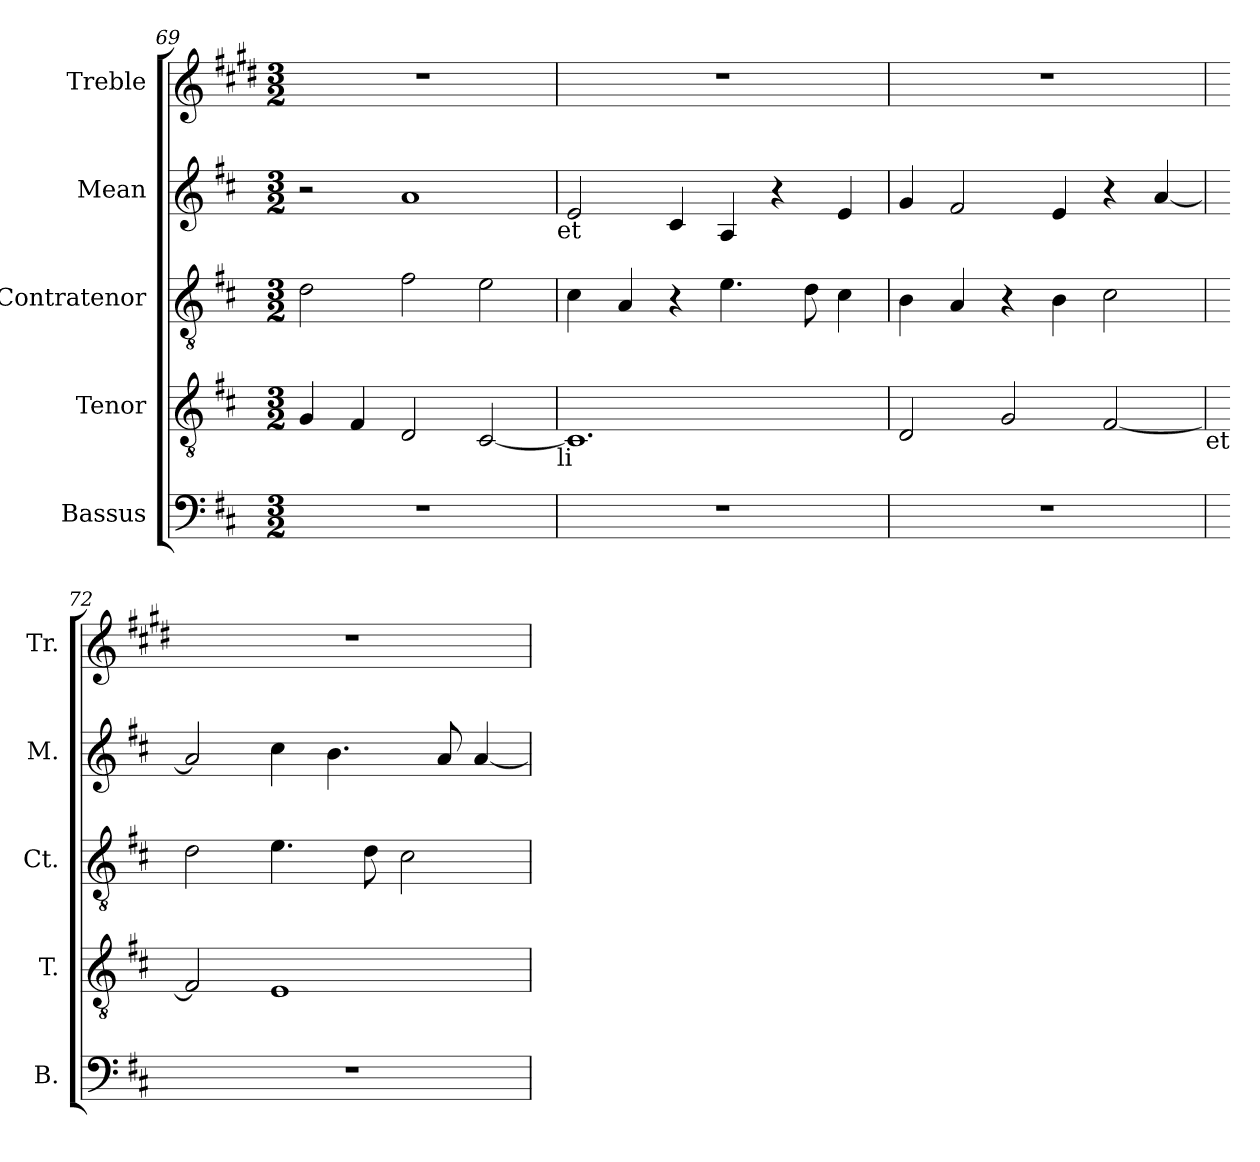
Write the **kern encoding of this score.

**kern	**kern	**kern	**kern	**kern
*part5	*part4	*part3	*part2	*part1
*staff5	*staff4	*staff3	*staff2	*staff1
*I"Bassus	*I"Tenor	*I"Contratenor	*I"Mean	*I"Treble
*I'B.	*I'T.	*I'Ct.	*I'M.	*I'Tr.
*clefF4	*clefGv2	*clefGv2	*clefG2	*clefG2
*ITrd7c12	*	*	*	*ITrd1c2
*k[f#c#]	*k[f#c#]	*k[f#c#]	*k[f#c#]	*k[f#c#]
*D:	*D:	*D:	*D:	*D:
*M3/2	*M3/2	*M3/2	*M3/2	*M3/2
=69	=69	=69	=69	=69
1.r	4G/	2d\	2r	1.r
.	4F#/	.	.	.
.	2D/	2f#\	1a	.
.	[<2C#/	2e\	.	.
!	!	!	!LO:TX:b:t=et	!
!	!LO:TX:b:t=li	!	!	!
=70	=70	=70	=70	=70
1.r	1.C#]	4c#\	2e/	1.r
.	.	4A/	.	.
.	.	4r	4c#/	.
.	.	4.e\	4A/	.
.	.	.	4r	.
.	.	8d\	.	.
.	.	4c#\	4e/	.
!!LO:LB:g=z
=71	=71	=71	=71	=71
1.r	2D/	4B\	4g/	1.r
.	.	4A/	2f#/	.
.	2G/	4r	.	.
.	.	4B\	4e/	.
.	[<2F#/	2c#\	4r	.
.	.	.	[<4a/	.
!	!LO:TX:b:t=et	!	!	!
=72	=72	=72	=72	=72
1.r	2F#/]	2d\	2a/]	1.r
.	1E	4.e\	4cc#\	.
.	.	.	4.b\	.
.	.	8d\	.	.
.	.	2c#\	.	.
.	.	.	8a/	.
.	.	.	[<4a/	.
=	=	=	=	=
*-	*-	*-	*-	*-
